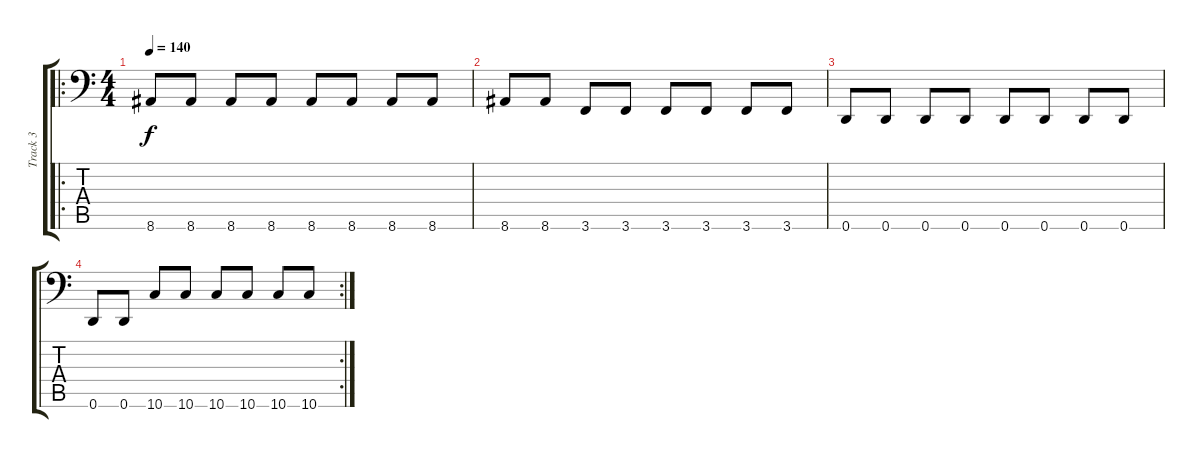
\track ("Track 3" "Track 3") {instrument electricbasspick}
\staff {score tabs}
\tuning (E3 B2 G2 D2 A1 D1) {hide}
\ro
\ts (4 4)
\tempo 140
\clef f4
\ks c
8.6.8{dy f} 8.6.8 8.6.8 8.6.8 8.6.8 8.6.8 8.6.8 8.6.8 |
8.6.8 8.6.8 3.6.8 3.6.8 3.6.8 3.6.8 3.6.8 3.6.8 |
0.6.8 0.6.8 0.6.8 0.6.8 0.6.8 0.6.8 0.6.8 0.6.8 |
\rc 2
0.6.8 0.6.8 10.6.8 10.6.8 10.6.8 10.6.8 10.6.8 10.6.8
